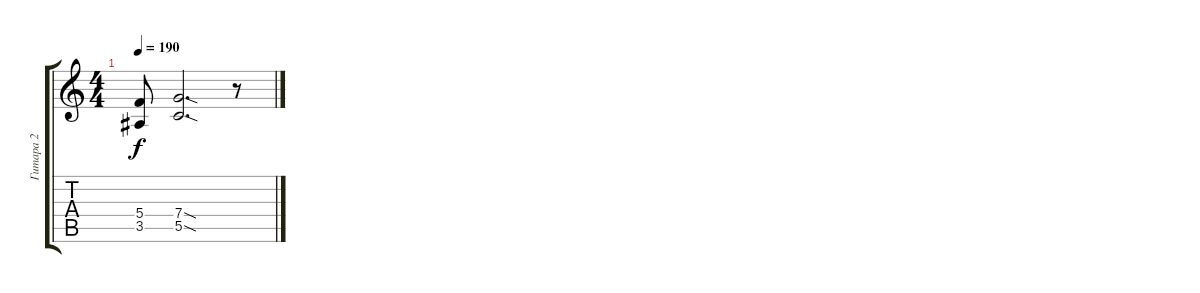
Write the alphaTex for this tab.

\track ("Гитара 2" "Гитара 2") {instrument distortionguitar}
\staff {score tabs}
\tuning (D4 A3 F3 C3 G2 D2) {hide}
\ts (4 4)
\tempo 190
\clef g2
\ks c
(5.4{t} 3.5{t}).8{dy f} (7.4{sod} 5.5{sod}).2{d} r.8
